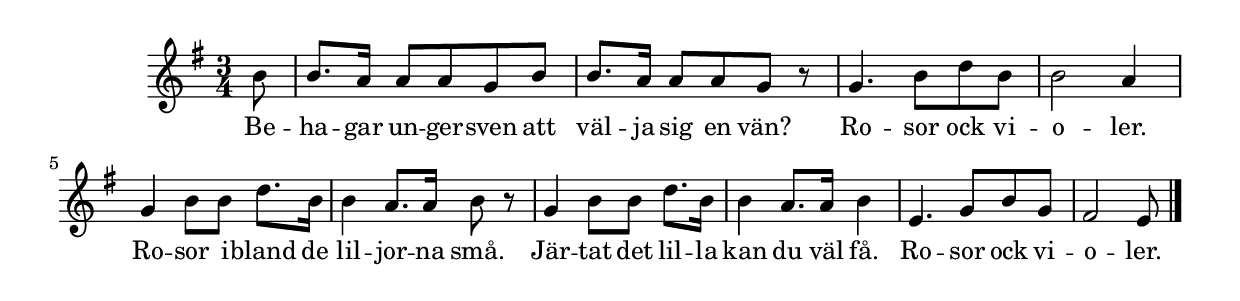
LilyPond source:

{
\time 3/4
\key g \major
\partial 8

 b'8  | 
 b'8. a'16 a'8 a' g' b'  | 
 b'8. a'16 a'8 a' g' r  | 
 g'4. b'8 d'' b'  | 
 b'2 a'4  | 
 g' b'8 b' d''8. b'16  | 
 b'4 a'8. a'16 b'8 r  | 
 g'4 b'8 b' d''8. b'16  | 
 b'4 a'8. a'16 b'4  | 
 e'4. g'8 b' g'  | 
 fis'2 e'8 \bar "|."
 }
 \addlyrics {
     Be -- ha -- gar un -- ger -- sven att väl -- ja sig en vän?
     Ro -- sor ock vi -- o -- ler. Ro -- sor i -- bland de lil -- jor -- na små.
     Jär -- tat det lil -- la kan du väl få. Ro -- sor ock vi -- o -- ler.
}
